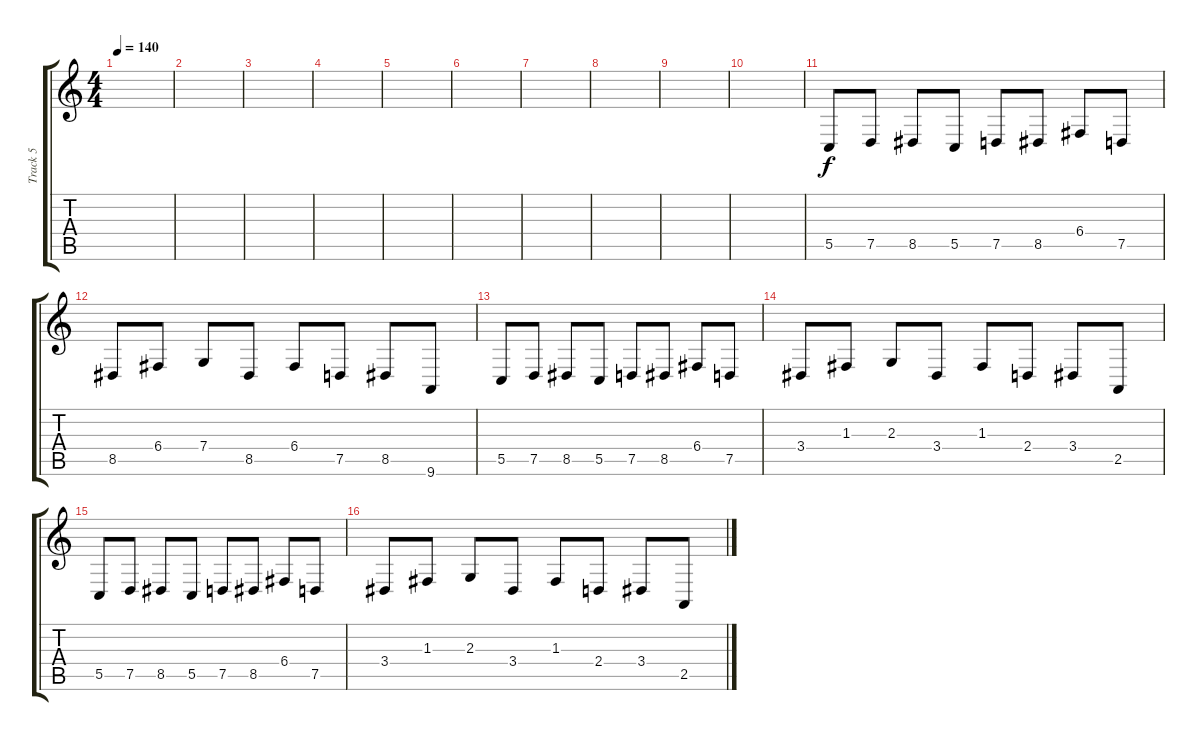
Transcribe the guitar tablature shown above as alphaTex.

\track ("Track 5" "Track 5") {instrument lead2sawtooth}
\staff {score tabs}
\tuning (D4 A3 F3 C3 G2 C2) {hide}
\ts (4 4)
\tempo 140
\clef g2
\ks c
|
|
|
|
|
|
|
|
|
|
5.5.8 7.5.8 8.5.8 5.5.8 7.5.8 8.5.8 6.4.8 7.5.8 |
8.5.8 6.4.8 7.4.8 8.5.8 6.4.8 7.5.8 8.5.8 9.6.8 |
5.5.8 7.5.8 8.5.8 5.5.8 7.5.8 8.5.8 6.4.8 7.5.8 |
3.4.8 1.3.8 2.3.8 3.4.8 1.3.8 2.4.8 3.4.8 2.5.8 |
5.5.8 7.5.8 8.5.8 5.5.8 7.5.8 8.5.8 6.4.8 7.5.8 |
3.4.8 1.3.8 2.3.8 3.4.8 1.3.8 2.4.8 3.4.8 2.5.8
